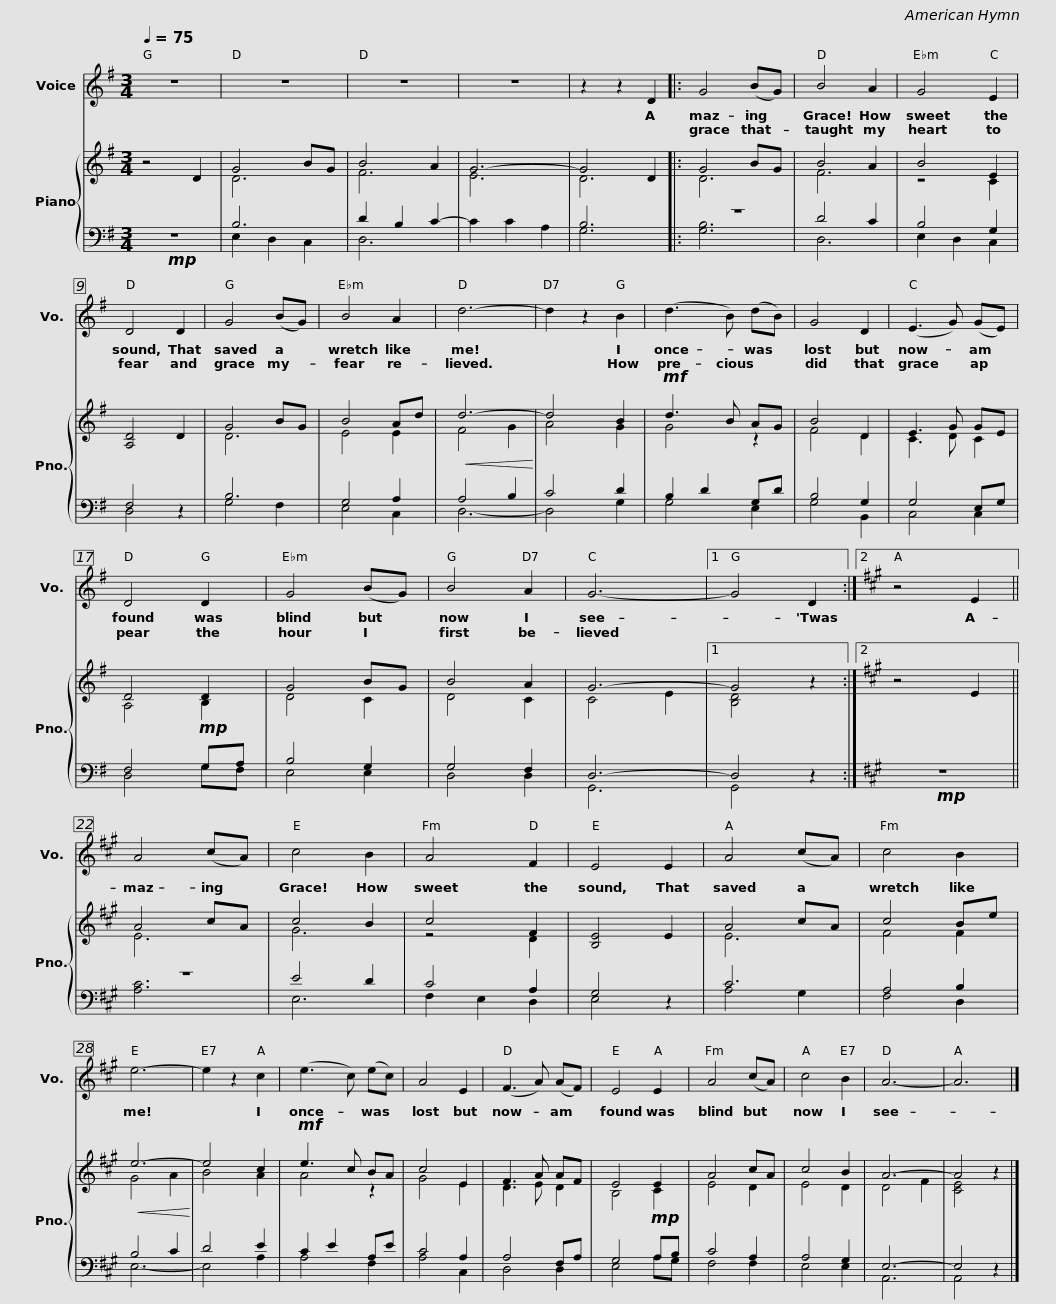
X:1
%%score 1 { ( 2 4 ) | ( 3 5 ) }
L:1/8
Q:1/4=75
M:3/4
I:linebreak $
K:G
V:1 treble
V:2 treble
V:4 treble
V:3 bass
V:5 bass
V:1
 z6 | z6 | z6 | z6 | z2 z2 D2 |: %5
 G4 (BG) | B4 A2 | G4 E2 |$ D4 D2 | G4 (BG) | %10
 B4 A2 | d6- | d2 z2 B2 | (d3 B) (dB) | G4 D2 |$ %15
 (E3 G) (GE) | D4 D2 | G4 (BG) | B4 A2 | G6- |1 %20
 G4 D2 :|2[K:A] z4 E2 || A4 (cA) |$ c4 B2 | A4 F2 | %25
 E4 E2 | A4 (cA) | c4 B2 | e6- | e2 z2 c2 | %30
 (e3 c) (ec) |$ A4 E2 | (F3 A) (AF) | E4 E2 | A4 (cA) | %35
 c4 B2 | A6- | A6 |] %38
V:2
 z4 D2 | G4 BG | B4 A2 | G6- | G4 D2 |: %5
 G4 BG | B4 A2 | B4 E2 |$ [A,D]4 D2 | G4 BG | %10
 B4 Ad |!<(! d6-!<)! | d4 B2 |!mf! d3 B AG | B4 D2 |$ %15
 E3 G GE | D4 D2 | G4 BG | B4 A2 | G6- |1 %20
 G4 z2 :|2[K:A] z4 E2 || A4 cA |$ c4 B2 | c4 F2 | %25
 [B,E]4 E2 | A4 cA | c4 Be |!<(! e6-!<)! | e4 c2 | %30
!mf! e3 c BA |$ c4 E2 | F3 A AF | E4 E2 | A4 cA | %35
 c4 B2 | A6- | A4 z2 |] %38
V:3
!mp! z6 | B,6 | D2 B,2 C2- | C2 C2 A,2 | B,6 |: %5
 z6 | D4 C2 | B,4 G,2 |$ F,4 z2 | B,6 | %10
 G,4 A,2 | A,4 B,2 | C4 D2 | B,2 D2 G,D | B,4 G,2 |$ %15
 G,4 E,G, | F,4!mp! G,A, | B,4 G,2 | G,4 F,2 | D,6- |1 %20
 D,4 z2 :|2[K:A]!mp! z6 || z6 |$ E4 D2 | C4 A,2 | %25
 G,4 z2 | C6 | A,4 B,2 | B,4 C2 | D4 E2 | %30
 C2 E2 A,E |$ C4 A,2 | A,4 F,A, | G,4!mp! A,B, | C4 A,2 | %35
 A,4 G,2 | E,6- | E,4 z2 |] %38
V:4
 x6 | D6 | F6 | E6 | D6 |: %5
 D6 | F6 | z4 C2 |$ x6 | D6 | %10
 E4 E2 | F4 G2 | A4 G2 | G4 z2 | F4 D2 |$ %15
 C3 D C2 | A,4 B,2 | D4 C2 | D4 C2 | C4 E2 |1 %20
 [B,D]4 z2 :|2[K:A] x6 || E6 |$ G6 | z4 D2 | %25
 x6 | E6 | F4 F2 | G4 A2 | B4 A2 | %30
 A4 z2 |$ G4 E2 | D3 E D2 | B,4 C2 | E4 D2 | %35
 E4 D2 | D4 F2 | [CE]4 z2 |] %38
V:5
 x6 | E,2 D,2 C,2 | D,6 | x6 | G,6 |: %5
 [G,B,]6 | D,6 | E,2 D,2 C,2 |$ D,4 z2 | G,4 F,2 | %10
 E,4 C,2 | D,6- | D,4 G,2 | G,4 E,2 | G,4 B,,2 |$ %15
 C,4 C,2 | D,4 G,F, | E,4 E,2 | D,4 D,2 | G,,6 |1 %20
 G,,4 z2 :|2[K:A] x6 || [A,C]6 |$ E,6 | F,2 E,2 D,2 | %25
 E,4 z2 | A,4 G,2 | F,4 D,2 | E,6- | E,4 A,2 | %30
 A,4 F,2 |$ A,4 C,2 | D,4 D,2 | E,4 A,G, | F,4 F,2 | %35
 E,4 E,2 | A,,6 | A,,4 z2 |] %38
